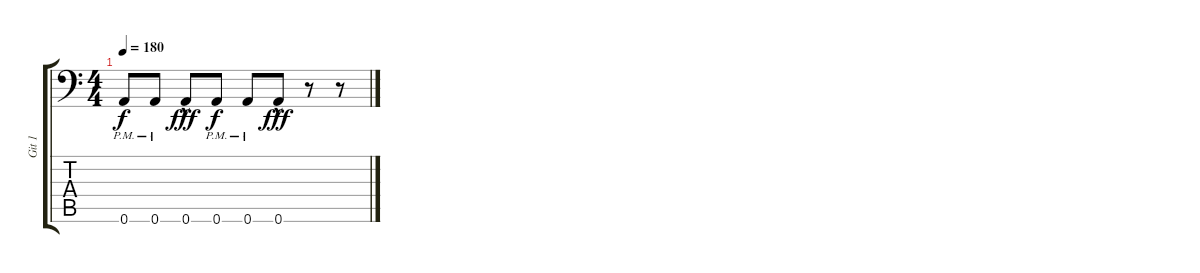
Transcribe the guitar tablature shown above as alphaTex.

\track ("Git 1" "Git 1") {instrument distortionguitar}
\staff {score tabs}
\tuning (B3 Gb3 D3 A2 E2 A1) {hide}
\ts (4 4)
\tempo 180
\clef f4
\ks c
0.6{pm}.8{dy f} 0.6{pm}.8 0.6{hac}.8{dy fff} 0.6{pm}.8{dy f} 0.6{pm}.8 0.6{hac}.8{dy fff} r.8 r.8
